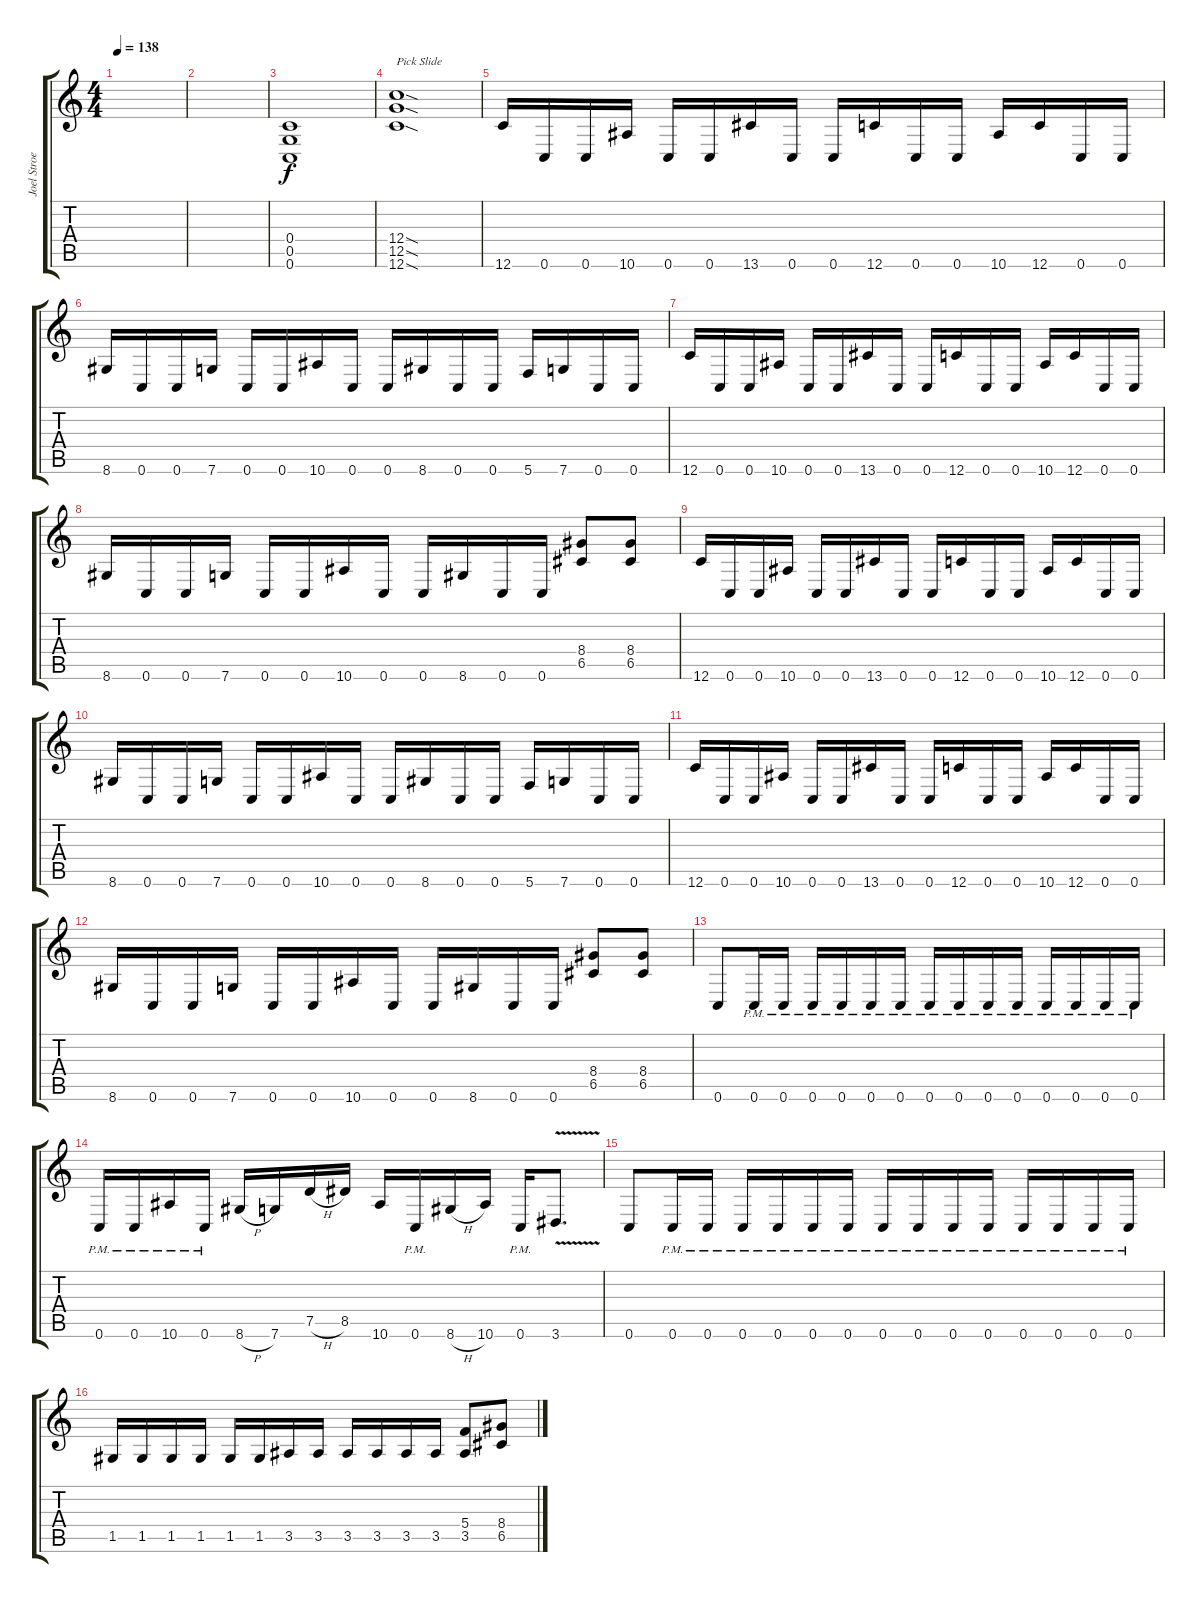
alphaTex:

\track ("Joel Stroetzel" "Joel Stroe") {instrument distortionguitar}
\staff {score tabs}
\tuning (D4 A3 F3 C3 G2 C2) {hide}
\ts (4 4)
\tempo 138
\clef g2
\ks c
|
|
(0.4 0.5 0.6).1 |
(12.4{sod} 12.5{sod} 12.6{sod}).1{txt "Pick Slide"} |
12.6.16 0.6.16 0.6.16 10.6.16 0.6.16 0.6.16 13.6.16 0.6.16 0.6.16 12.6.16 0.6.16 0.6.16 10.6.16 12.6.16 0.6.16 0.6.16 |
8.6.16 0.6.16 0.6.16 7.6.16 0.6.16 0.6.16 10.6.16 0.6.16 0.6.16 8.6.16 0.6.16 0.6.16 5.6.16 7.6.16 0.6.16 0.6.16 |
12.6.16 0.6.16 0.6.16 10.6.16 0.6.16 0.6.16 13.6.16 0.6.16 0.6.16 12.6.16 0.6.16 0.6.16 10.6.16 12.6.16 0.6.16 0.6.16 |
8.6.16 0.6.16 0.6.16 7.6.16 0.6.16 0.6.16 10.6.16 0.6.16 0.6.16 8.6.16 0.6.16 0.6.16 (8.4 6.5).8 (8.4 6.5).8 |
12.6.16 0.6.16 0.6.16 10.6.16 0.6.16 0.6.16 13.6.16 0.6.16 0.6.16 12.6.16 0.6.16 0.6.16 10.6.16 12.6.16 0.6.16 0.6.16 |
8.6.16 0.6.16 0.6.16 7.6.16 0.6.16 0.6.16 10.6.16 0.6.16 0.6.16 8.6.16 0.6.16 0.6.16 5.6.16 7.6.16 0.6.16 0.6.16 |
12.6.16 0.6.16 0.6.16 10.6.16 0.6.16 0.6.16 13.6.16 0.6.16 0.6.16 12.6.16 0.6.16 0.6.16 10.6.16 12.6.16 0.6.16 0.6.16 |
8.6.16 0.6.16 0.6.16 7.6.16 0.6.16 0.6.16 10.6.16 0.6.16 0.6.16 8.6.16 0.6.16 0.6.16 (8.4 6.5).8 (8.4 6.5).8 |
0.6.8 0.6{pm}.16 0.6{pm}.16 0.6{pm}.16 0.6{pm}.16 0.6{pm}.16 0.6{pm}.16 0.6{pm}.16 0.6{pm}.16 0.6{pm}.16 0.6{pm}.16 0.6{pm}.16 0.6{pm}.16 0.6{pm}.16 0.6{pm}.16 |
0.6{pm}.16 0.6{pm}.16 10.6{pm}.16 0.6{pm}.16 8.6{h}.16 7.6.16 7.5{h}.16 8.5.16 10.6.16 0.6{pm}.16 8.6{h}.16 10.6.16 0.6{pm}.16 3.6{v}.8{d} |
0.6.8 0.6{pm}.16 0.6{pm}.16 0.6{pm}.16 0.6{pm}.16 0.6{pm}.16 0.6{pm}.16 0.6{pm}.16 0.6{pm}.16 0.6{pm}.16 0.6{pm}.16 0.6{pm}.16 0.6{pm}.16 0.6{pm}.16 0.6{pm}.16 |
1.5.16 1.5.16 1.5.16 1.5.16 1.5.16 1.5.16 3.5.16 3.5.16 3.5.16 3.5.16 3.5.16 3.5.16 (5.4 3.5).8 (8.4 6.5).8
